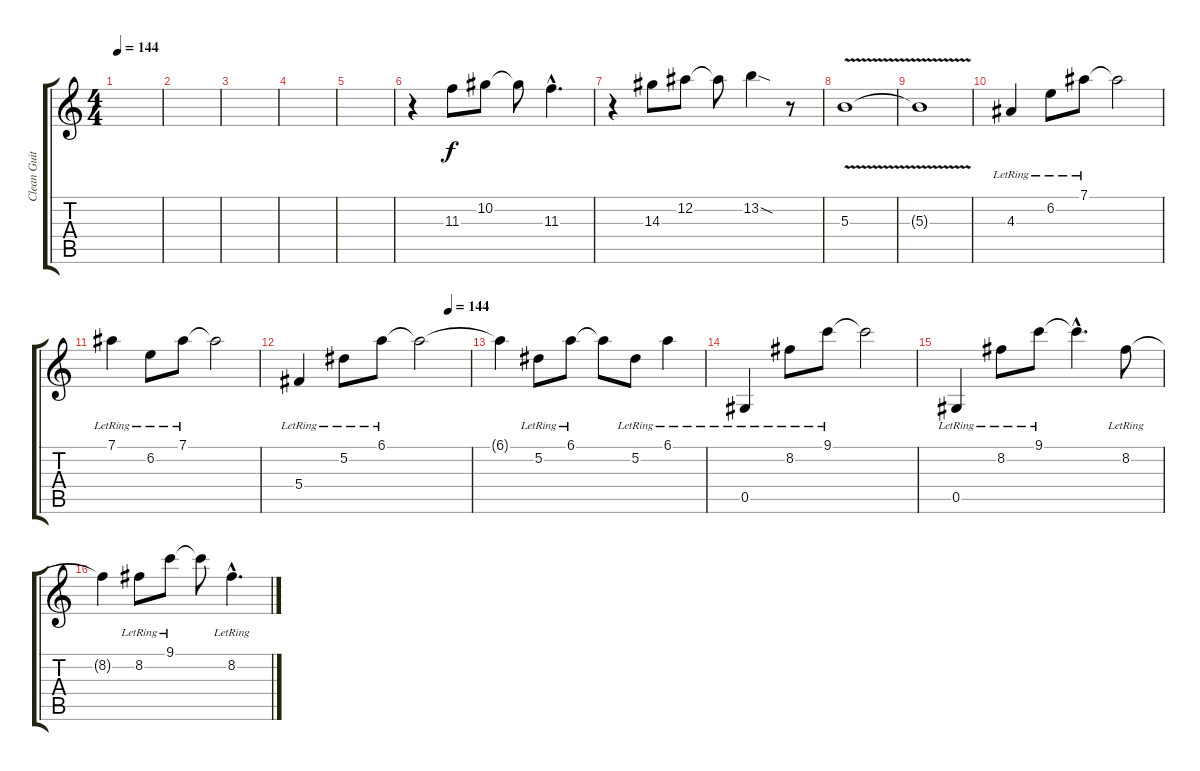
\track ("Clean Guitar" "Clean Guit") {instrument electricguitarclean}
\staff {score tabs}
\tuning (Eb4 Bb3 Gb3 Db3 Ab2 Eb2) {hide}
\ts (4 4)
\tempo 144
\clef g2
\ks c
|
|
|
|
|
r.4 11.3.8 10.2.8 10.2{t}.8 11.3{hac}.4{d} |
r.4 14.3.8 12.2.8 12.2{t}.8 13.2{sod}.4 r.8 |
5.3{v}.1 |
5.3{t}.1 |
4.3{lr}.4 6.2{lr}.8 7.1{lr}.8 7.1{t}.2 |
7.1{lr}.4 6.2{lr}.8 7.1{lr}.8 7.1{t}.2 |
\tempo (144 0.875)
5.4{lr}.4 5.2{lr}.8 6.1{lr}.8 6.1{t}.2 |
6.1{t}.4 5.2{lr}.8 6.1{lr}.8 6.1{t}.8 5.2{lr}.8 6.1{lr}.4 |
0.5{lr}.4 8.2{lr}.8 9.1{lr}.8 9.1{t}.2 |
0.5{lr}.4 8.2{lr}.8 9.1{lr}.8 9.1{hac t}.4{d} 8.2{lr}.8 |
8.2{t}.4 8.2{lr}.8 9.1{lr}.8 9.1{t}.8 8.2{hac lr}.4{d}
